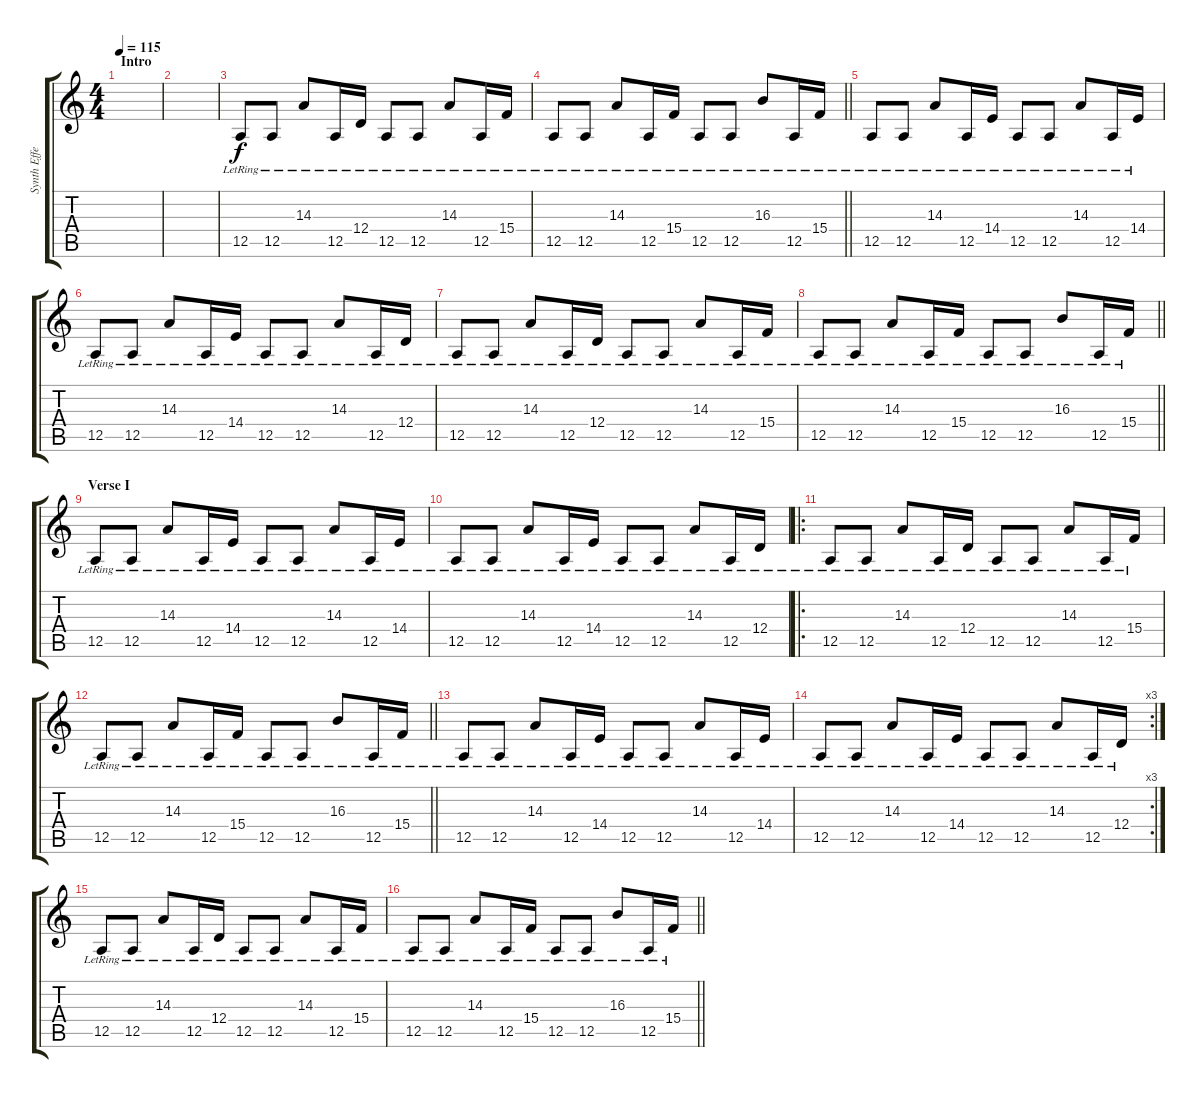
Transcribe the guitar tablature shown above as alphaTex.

\track ("Synth Effect" "Synth Effe") {instrument fx1rain}
\staff {score tabs}
\tuning (E4 B3 G3 D3 A2 E2) {hide}
\ts (4 4)
\section ("" "Intro")
\tempo 115
\clef g2
\ks c
|
|
12.5{lr}.8{volume 10} 12.5{lr}.8 14.3{lr}.8 12.5{lr}.16 12.4{lr}.16 12.5{lr}.8 12.5{lr}.8 14.3{lr}.8 12.5{lr}.16 15.4{lr}.16 |
\barLineRight lightlight
12.5{lr}.8 12.5{lr}.8 14.3{lr}.8 12.5{lr}.16 15.4{lr}.16 12.5{lr}.8 12.5{lr}.8 16.3{lr}.8 12.5{lr}.16 15.4{lr}.16 |
\section ("" "")
12.5{lr}.8 12.5{lr}.8 14.3{lr}.8 12.5{lr}.16 14.4{lr}.16 12.5{lr}.8 12.5{lr}.8 14.3{lr}.8 12.5{lr}.16 14.4{lr}.16 |
12.5{lr}.8 12.5{lr}.8 14.3{lr}.8 12.5{lr}.16 14.4{lr}.16 12.5{lr}.8 12.5{lr}.8 14.3{lr}.8 12.5{lr}.16 12.4{lr}.16 |
12.5{lr}.8 12.5{lr}.8 14.3{lr}.8 12.5{lr}.16 12.4{lr}.16 12.5{lr}.8 12.5{lr}.8 14.3{lr}.8 12.5{lr}.16 15.4{lr}.16 |
\barLineRight lightlight
12.5{lr}.8 12.5{lr}.8 14.3{lr}.8 12.5{lr}.16 15.4{lr}.16 12.5{lr}.8 12.5{lr}.8 16.3{lr}.8 12.5{lr}.16 15.4{lr}.16 |
\section ("" "Verse I")
12.5{lr}.8 12.5{lr}.8 14.3{lr}.8 12.5{lr}.16 14.4{lr}.16 12.5{lr}.8 12.5{lr}.8 14.3{lr}.8 12.5{lr}.16 14.4{lr}.16 |
12.5{lr}.8 12.5{lr}.8 14.3{lr}.8 12.5{lr}.16 14.4{lr}.16 12.5{lr}.8 12.5{lr}.8 14.3{lr}.8 12.5{lr}.16 12.4{lr}.16 |
\ro
12.5{lr}.8 12.5{lr}.8 14.3{lr}.8 12.5{lr}.16 12.4{lr}.16 12.5{lr}.8 12.5{lr}.8 14.3{lr}.8 12.5{lr}.16 15.4{lr}.16 |
\barLineRight lightlight
12.5{lr}.8 12.5{lr}.8 14.3{lr}.8 12.5{lr}.16 15.4{lr}.16 12.5{lr}.8 12.5{lr}.8 16.3{lr}.8 12.5{lr}.16 15.4{lr}.16 |
\section ("" "")
12.5{lr}.8 12.5{lr}.8 14.3{lr}.8 12.5{lr}.16 14.4{lr}.16 12.5{lr}.8 12.5{lr}.8 14.3{lr}.8 12.5{lr}.16 14.4{lr}.16 |
\rc 3
12.5{lr}.8 12.5{lr}.8 14.3{lr}.8 12.5{lr}.16 14.4{lr}.16 12.5{lr}.8 12.5{lr}.8 14.3{lr}.8 12.5{lr}.16 12.4{lr}.16 |
12.5{lr}.8 12.5{lr}.8 14.3{lr}.8 12.5{lr}.16 12.4{lr}.16 12.5{lr}.8 12.5{lr}.8 14.3{lr}.8 12.5{lr}.16 15.4{lr}.16 |
\barLineRight lightlight
12.5{lr}.8 12.5{lr}.8 14.3{lr}.8 12.5{lr}.16 15.4{lr}.16 12.5{lr}.8 12.5{lr}.8 16.3{lr}.8 12.5{lr}.16 15.4{lr}.16
